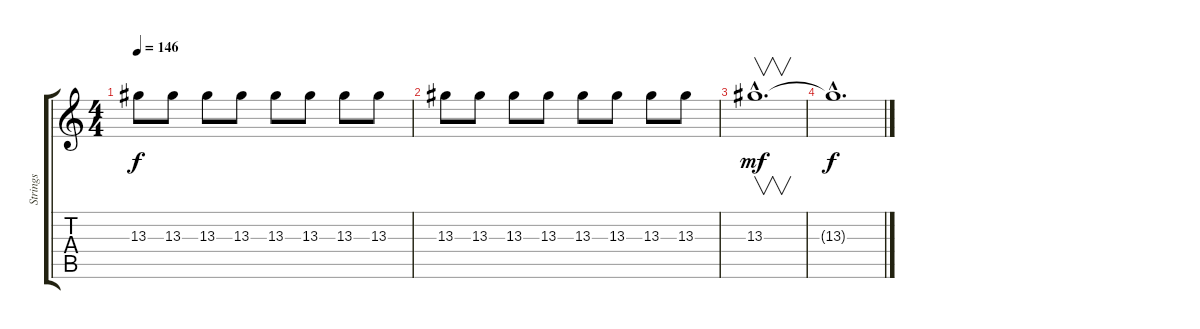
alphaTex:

\track ("Strings" "Strings") {instrument overdrivenguitar}
\staff {score tabs}
\tuning (E4 B3 G3 D3 A2 E2) {hide}
\ts (4 4)
\tempo 146
\clef g2
\ks c
13.3.8{dy f} 13.3.8 13.3.8 13.3.8 13.3.8 13.3.8 13.3.8 13.3.8 |
13.3.8 13.3.8 13.3.8 13.3.8 13.3.8 13.3.8 13.3.8 13.3.8 |
13.3{hac}.1{v d dy mf} |
13.3{hac t}.1{d dy f}
